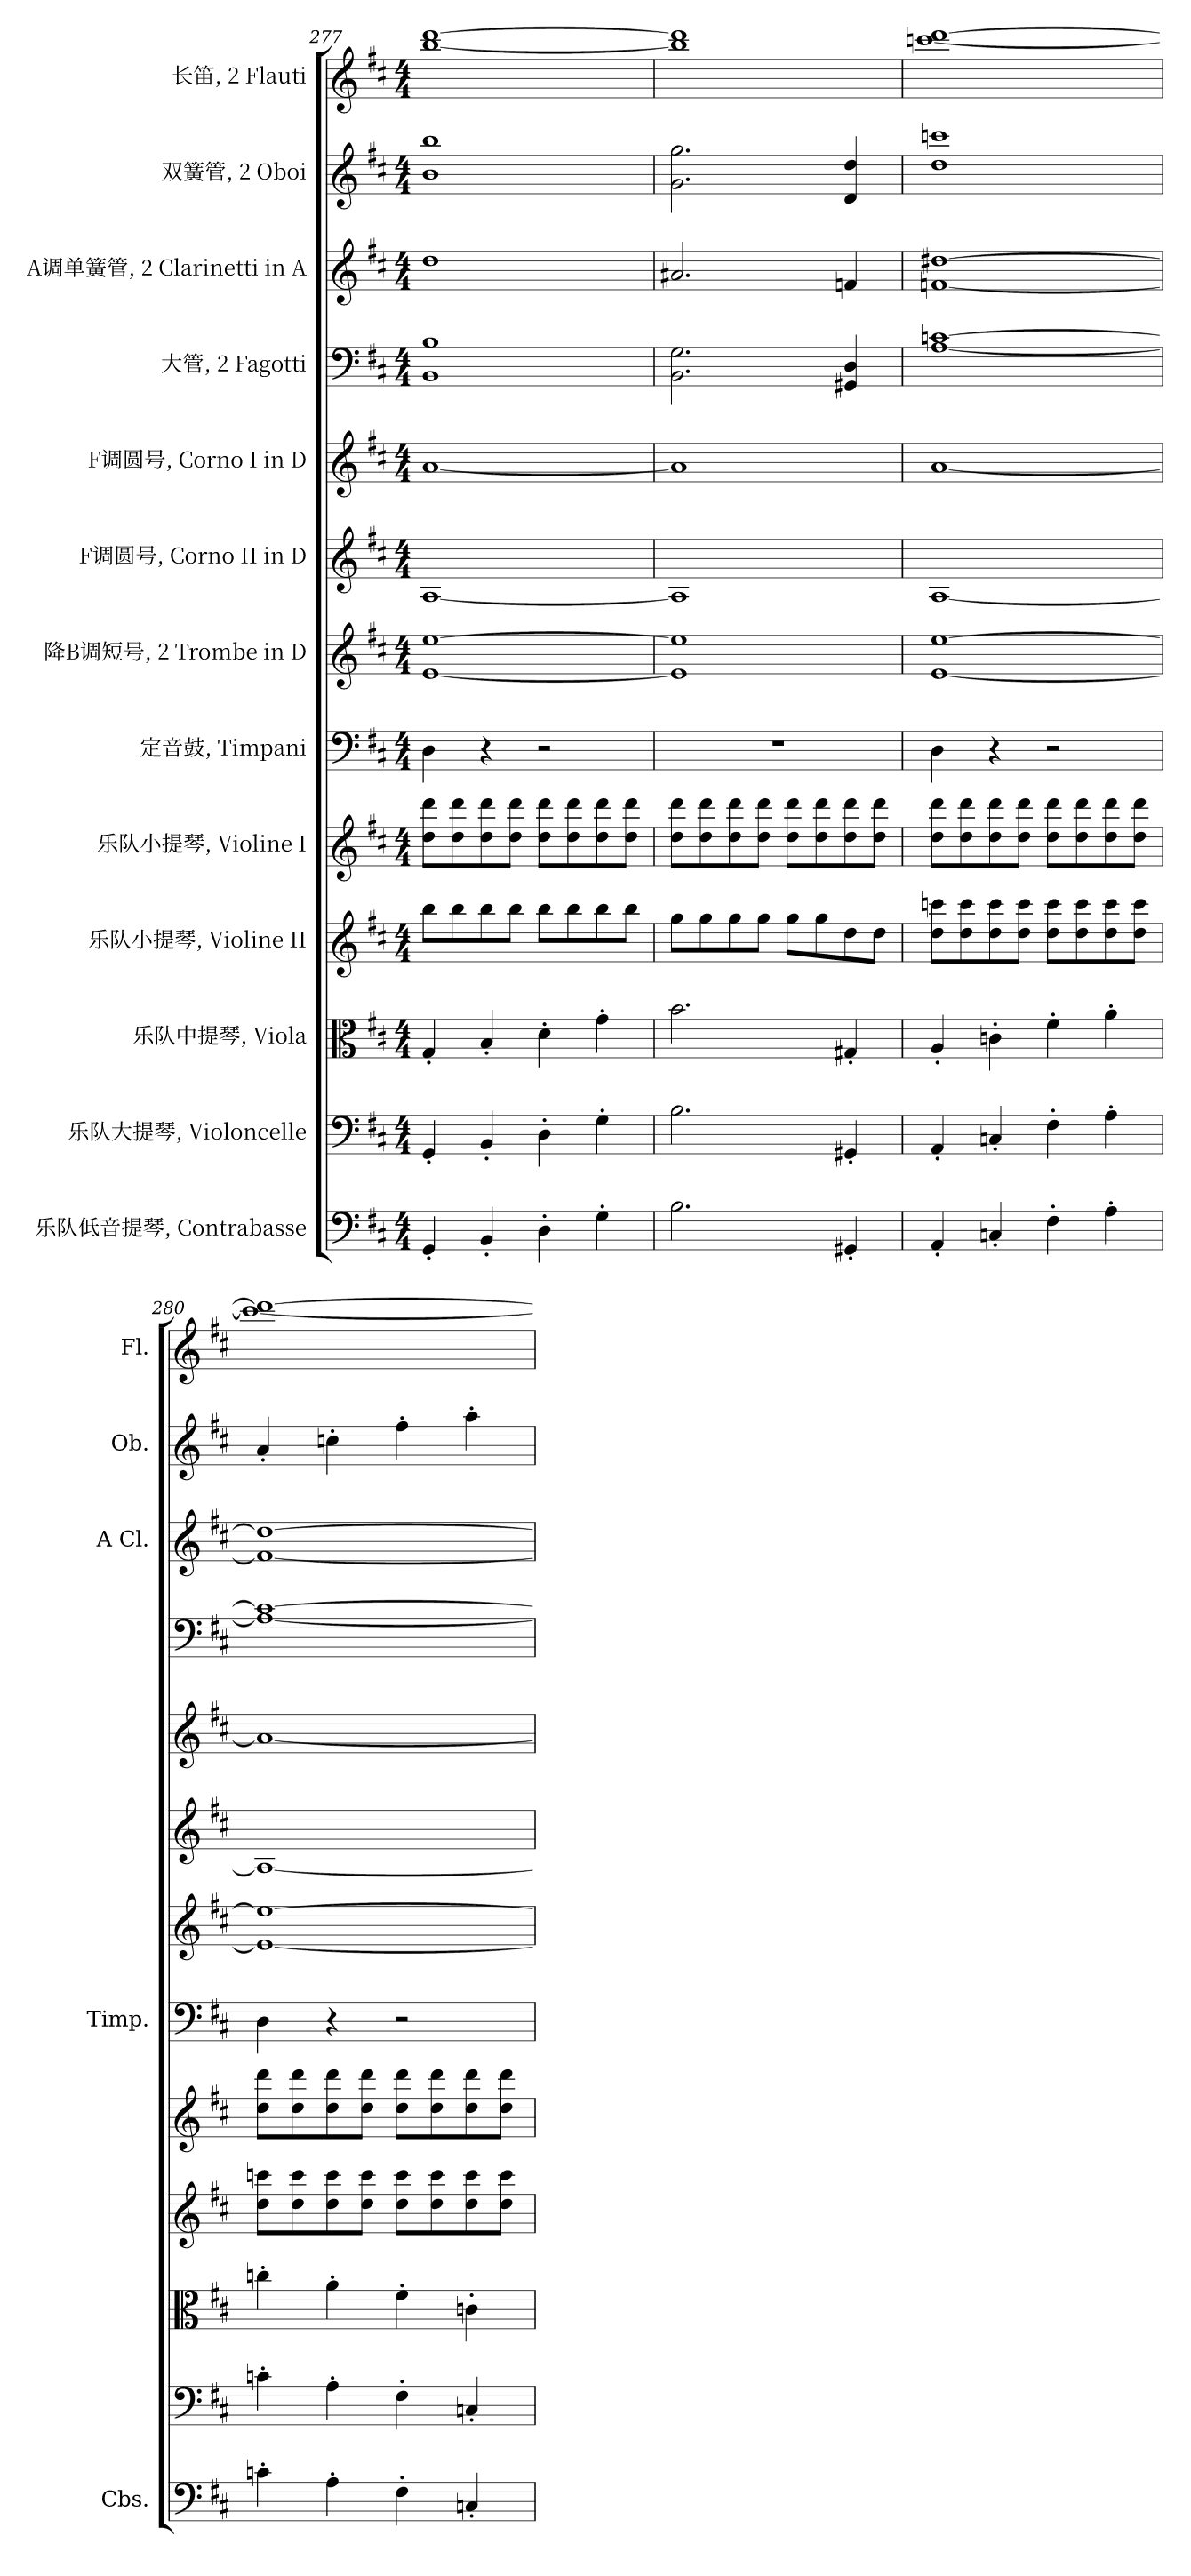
**kern	**kern	**kern	**kern	**kern	**kern	**kern	**kern	**kern	**kern	**kern	**kern	**kern
*part13	*part12	*part11	*part10	*part9	*part8	*part7	*part6	*part5	*part4	*part3	*part2	*part1
*staff13	*staff12	*staff11	*staff10	*staff9	*staff8	*staff7	*staff6	*staff5	*staff4	*staff3	*staff2	*staff1
*I"乐队低音提琴, Contrabasse	*I"乐队大提琴, Violoncelle	*I"乐队中提琴, Viola	*I"乐队小提琴, Violine II	*I"乐队小提琴, Violine I	*I"定音鼓, Timpani	*I"降B调短号, 2 Trombe in D	*I"F调圆号, Corno II in D	*I"F调圆号, Corno I in D	*I"大管, 2 Fagotti	*I"A调单簧管, 2 Clarinetti in A	*I"双簧管, 2 Oboi	*I"长笛, 2 Flauti
*I'Cbs.	*	*	*	*	*I'Timp.	*	*	*	*	*I'A Cl.	*I'Ob.	*I'Fl.
*clefF4	*clefF4	*clefC3	*clefG2	*clefG2	*clefF4	*clefG2	*clefG2	*clefG2	*clefF4	*clefG2	*clefG2	*clefG2
*ITrd7c12	*	*	*	*	*	*ITrd1c2	*ITrd4c7	*ITrd4c7	*	*ITrd2c3	*	*
*k[f#c#]	*k[f#c#]	*k[f#c#]	*k[f#c#]	*k[f#c#]	*k[f#c#]	*k[]	*k[f#]	*k[f#]	*k[f#c#]	*k[f#c#g#d#a#]	*k[f#c#]	*k[f#c#]
*M4/4	*M4/4	*M4/4	*M4/4	*M4/4	*M4/4	*M4/4	*M4/4	*M4/4	*M4/4	*M4/4	*M4/4	*M4/4
*MM278	*MM278	*MM278	*MM278	*MM278	*MM278	*MM278	*MM278	*MM278	*MM278	*MM278	*MM278	*MM278
=277	=277	=277	=277	=277	=277	=277	=277	=277	=277	=277	=277	=277
4GGG'/	4GG'/	4G'/	8bb\L	8dd\ 8ddd\L	4D\	[1d [1dd	[1D	[1d	1BB 1B	1b	1b 1bb	[1bb [1ddd
.	.	.	8bb\	8dd\ 8ddd\	.	.	.	.	.	.	.	.
4BBB'/	4BB'/	4B'/	8bb\	8dd\ 8ddd\	4r	.	.	.	.	.	.	.
.	.	.	8bb\J	8dd\ 8ddd\J	.	.	.	.	.	.	.	.
4DD'\	4D'\	4d'\	8bb\L	8dd\ 8ddd\L	2r	.	.	.	.	.	.	.
.	.	.	8bb\	8dd\ 8ddd\	.	.	.	.	.	.	.	.
4GG'\	4G'\	4g'\	8bb\	8dd\ 8ddd\	.	.	.	.	.	.	.	.
.	.	.	8bb\J	8dd\ 8ddd\J	.	.	.	.	.	.	.	.
=278	=278	=278	=278	=278	=278	=278	=278	=278	=278	=278	=278	=278
*	*	*	*	*	*	*	*	*	*	*	*	*MM278
2.BB\	2.B\	2.b\	8gg\L	8dd\ 8ddd\L	1r	1d] 1dd]	1D]	1d]	2.BB\ 2.G\	2.f##X/	2.g\ 2.gg\	1bb] 1ddd]
.	.	.	8gg\	8dd\ 8ddd\	.	.	.	.	.	.	.	.
.	.	.	8gg\	8dd\ 8ddd\	.	.	.	.	.	.	.	.
.	.	.	8gg\J	8dd\ 8ddd\J	.	.	.	.	.	.	.	.
.	.	.	8gg\L	8dd\ 8ddd\L	.	.	.	.	.	.	.	.
.	.	.	8gg\	8dd\ 8ddd\	.	.	.	.	.	.	.	.
4GGG#X'/	4GG#X'/	4G#X'/	8dd\	8dd\ 8ddd\	.	.	.	.	4GG#X/ 4D/	4dn/	4d/ 4dd/	.
.	.	.	8dd\J	8dd\ 8ddd\J	.	.	.	.	.	.	.	.
!!LO:PB:g=z
=279	=279	=279	=279	=279	=279	=279	=279	=279	=279	=279	=279	=279
*	*	*	*	*	*	*	*	*	*	*	*	*MM287
4AAA'/	4AA'/	4A'/	8dd\ 8cccn\L	8dd\ 8ddd\L	4D\	[1d [1dd	[1D	[1d	[1A [1cn	[1dn [1b#X	1dd 1cccn	[1cccn [1ddd
.	.	.	8dd\ 8ccc\	8dd\ 8ddd\	.	.	.	.	.	.	.	.
4CCn'/	4Cn'/	4cn'\	8dd\ 8ccc\	8dd\ 8ddd\	4r	.	.	.	.	.	.	.
.	.	.	8dd\ 8ccc\J	8dd\ 8ddd\J	.	.	.	.	.	.	.	.
4FF#'\	4F#'\	4f#'\	8dd\ 8ccc\L	8dd\ 8ddd\L	2r	.	.	.	.	.	.	.
.	.	.	8dd\ 8ccc\	8dd\ 8ddd\	.	.	.	.	.	.	.	.
4AA'\	4A'\	4a'\	8dd\ 8ccc\	8dd\ 8ddd\	.	.	.	.	.	.	.	.
.	.	.	8dd\ 8ccc\J	8dd\ 8ddd\J	.	.	.	.	.	.	.	.
=280	=280	=280	=280	=280	=280	=280	=280	=280	=280	=280	=280	=280
*	*	*	*	*	*	*	*	*	*	*	*	*MM287
4Cn'\	4cn'\	4ccn'\	8dd\ 8cccn\L	8dd\ 8ddd\L	4D\	1d_ 1dd_	1D_	1d_	1A_ 1c_	1d_ 1b#_	4a'/	1ccc_ 1ddd_
.	.	.	8dd\ 8ccc\	8dd\ 8ddd\	.	.	.	.	.	.	.	.
4AA'\	4A'\	4a'\	8dd\ 8ccc\	8dd\ 8ddd\	4r	.	.	.	.	.	4ccn'\	.
.	.	.	8dd\ 8ccc\J	8dd\ 8ddd\J	.	.	.	.	.	.	.	.
4FF#'\	4F#'\	4f#'\	8dd\ 8ccc\L	8dd\ 8ddd\L	2r	.	.	.	.	.	4ff#'\	.
.	.	.	8dd\ 8ccc\	8dd\ 8ddd\	.	.	.	.	.	.	.	.
4CCn'/	4Cn'/	4cn'\	8dd\ 8ccc\	8dd\ 8ddd\	.	.	.	.	.	.	4aa'\	.
.	.	.	8dd\ 8ccc\J	8dd\ 8ddd\J	.	.	.	.	.	.	.	.
=	=	=	=	=	=	=	=	=	=	=	=	=
*-	*-	*-	*-	*-	*-	*-	*-	*-	*-	*-	*-	*-
